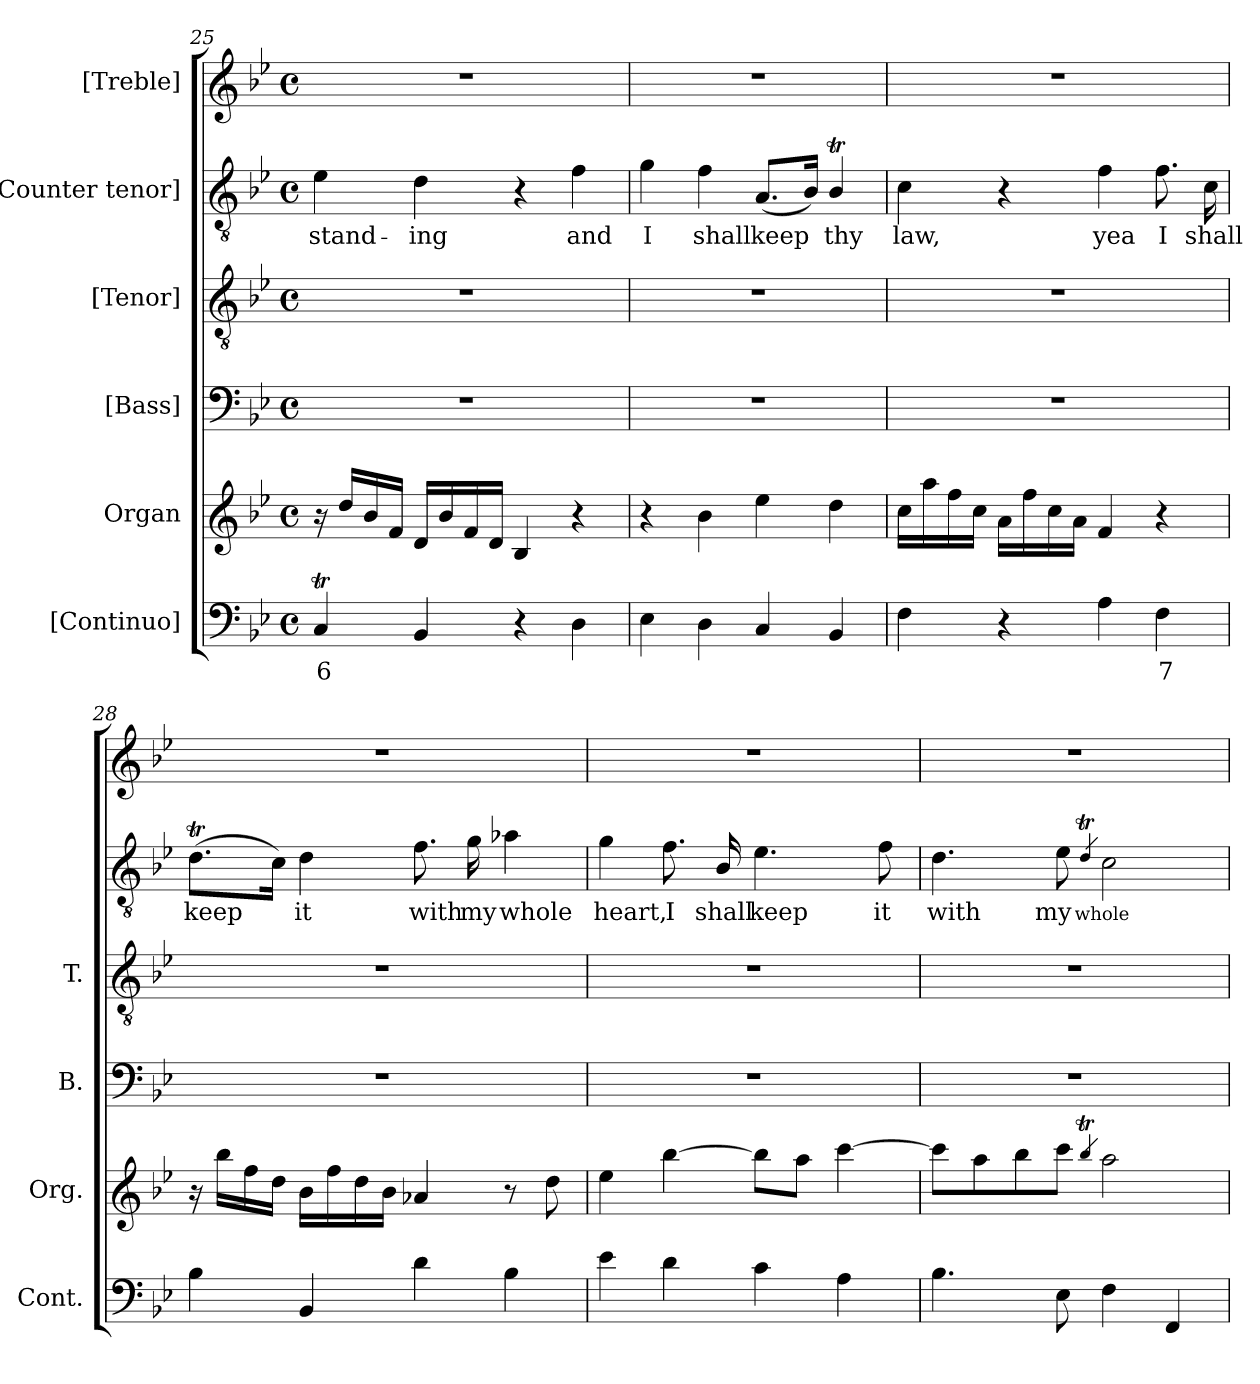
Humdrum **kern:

**kern	**text	**kern	**kern	**kern	**kern	**text	**kern
*part6	*part6	*part5	*part4	*part3	*part2	*part2	*part1
*staff6	*staff6	*staff5	*staff4	*staff3	*staff2	*staff2	*staff1
*I"[Continuo]	*	*I"Organ	*I"[Bass]	*I"[Tenor]	*I"[Counter tenor]	*	*I"[Treble]
*I'Cont.	*	*I'Org.	*I'B.	*I'T.	*	*	*
*clefF4	*	*clefG2	*clefF4	*clefGv2	*clefGv2	*	*clefG2
*	*	*	*	*ITrd7c12	*ITrd7c12	*	*
*k[b-e-]	*	*k[b-e-]	*k[b-e-]	*k[b-e-]	*k[b-e-]	*	*k[b-e-]
*B-:	*	*B-:	*B-:	*B-:	*B-:	*	*B-:
*M4/4	*	*M4/4	*M4/4	*M4/4	*M4/4	*	*M4/4
*met(c)	*	*met(c)	*met(c)	*met(c)	*met(c)	*	*met(c)
=25	=25	=25	=25	=25	=25	=25	=25
!	!LO:LY:b:color=#000000	!	!	!	!	!	!
!	!	!	!	!	!	!LO:LY:b:color=#000000	!
4CTi/	6	16r	1r	1r	4E-i\	stand-	1r
.	.	16ddi/LL	.	.	.	.	.
.	.	16b-i/	.	.	.	.	.
.	.	16fi/JJ	.	.	.	.	.
!	!	!	!	!	!	!LO:LY:b:color=#000000	!
4BB-i/	.	16di/LL	.	.	4Di\	-ing	.
.	.	16b-i/	.	.	.	.	.
.	.	16fi/	.	.	.	.	.
.	.	16di/JJ	.	.	.	.	.
4r	.	4B-i/	.	.	4r	.	.
!	!	!	!	!	!	!LO:LY:b:color=#000000	!
4Di\	.	4r	.	.	4Fi\	and	.
=26	=26	=26	=26	=26	=26	=26	=26
!	!	!	!	!	!	!LO:LY:b:color=#000000	!
4E-i\	.	4r	1r	1r	4Gi\	I	1r
!	!	!	!	!	!	!LO:LY:b:color=#000000	!
4Di\	.	4b-i\	.	.	4Fi\	shall	.
!	!	!	!	!	!	!LO:LY:b:color=#000000	!
4Ci/	.	4ee-i\	.	.	(8.AAi/L	keep	.
.	.	.	.	.	16BB-i/Jk)	.	.
!	!	!	!	!	!	!LO:LY:b:color=#000000	!
4BB-i/	.	4ddi\	.	.	4BB-Ti/	thy	.
!!LO:LB:g=z
=27	=27	=27	=27	=27	=27	=27	=27
!	!	!	!	!	!	!LO:LY:b:color=#000000	!
4Fi\	.	16cci\LL	1r	1r	4Ci\	law,	1r
.	.	16aai\	.	.	.	.	.
.	.	16ffi\	.	.	.	.	.
.	.	16cci\JJ	.	.	.	.	.
4r	.	16ai\LL	.	.	4r	.	.
.	.	16ffi\	.	.	.	.	.
.	.	16cci\	.	.	.	.	.
.	.	16ai\JJ	.	.	.	.	.
!	!	!	!	!	!	!LO:LY:b:color=#000000	!
4Ai\	.	4fi/	.	.	4Fi\	yea	.
!	!LO:LY:b:color=#000000	!	!	!	!	!	!
!	!	!	!	!	!	!LO:LY:b:color=#000000	!
4Fi\	7	4r	.	.	8.Fi\	I	.
!	!	!	!	!	!	!LO:LY:b:color=#000000	!
.	.	.	.	.	16Ci\	shall	.
=28	=28	=28	=28	=28	=28	=28	=28
!	!	!	!	!	!	!LO:LY:b:color=#000000	!
4B-i\	.	16r	1r	1r	(8.Dti\L	keep	1r
.	.	16bb-i\LL	.	.	.	.	.
.	.	16ffi\	.	.	.	.	.
.	.	16ddi\JJ	.	.	16Ci\Jk)	.	.
!	!	!	!	!	!	!LO:LY:b:color=#000000	!
4BB-i/	.	16b-i\LL	.	.	4Di\	it	.
.	.	16ffi\	.	.	.	.	.
.	.	16ddi\	.	.	.	.	.
.	.	16b-i\JJ	.	.	.	.	.
!	!	!	!	!	!	!LO:LY:b:color=#000000	!
4di\	.	4a-Xi/	.	.	8.Fi\	with	.
!	!	!	!	!	!	!LO:LY:b:color=#000000	!
.	.	.	.	.	16Gi\	my	.
!	!	!	!	!	!	!LO:LY:b:color=#000000	!
4B-i\	.	8r	.	.	4A-Xi\	whole	.
.	.	8ddi\	.	.	.	.	.
=29	=29	=29	=29	=29	=29	=29	=29
!	!	!	!	!	!	!LO:LY:b:color=#000000	!
4e-i\	.	4ee-i\	1r	1r	4Gi\	heart,	1r
!	!	!	!	!	!	!LO:LY:b:color=#000000	!
4di\	.	[4bb-i\	.	.	8.Fi\	I	.
!	!	!	!	!	!	!LO:LY:b:color=#000000	!
.	.	.	.	.	16BB-i/	shall	.
!	!	!	!	!	!	!LO:LY:b:color=#000000	!
4ci\	.	8bb-i\L]	.	.	4.E-i\	keep	.
.	.	8aai\J	.	.	.	.	.
4Ai\	.	[4ccci\	.	.	.	.	.
!	!	!	!	!	!	!LO:LY:b:color=#000000	!
.	.	.	.	.	8Fi\	it	.
=30	=30	=30	=30	=30	=30	=30	=30
!	!	!	!	!	!	!LO:LY:b:color=#000000	!
4.B-i\	.	8ccci\L]	1r	1r	4.Di\	with	1r
.	.	8aai\	.	.	.	.	.
.	.	8bb-i\	.	.	.	.	.
!	!	!	!	!	!	!LO:LY:b:color=#000000	!
8E-i\	.	8ccci\J	.	.	8E-i\	my	.
!	!	!	!	!	!	!LO:LY:b:color=#000000	!
.	.	4qbb-Ti/	.	.	4qDti/	whole	.
4Fi\	.	2aai\	.	.	2Ci\	.	.
4FFi/	.	.	.	.	.	.	.
=	=	=	=	=	=	=	=
*-	*-	*-	*-	*-	*-	*-	*-
